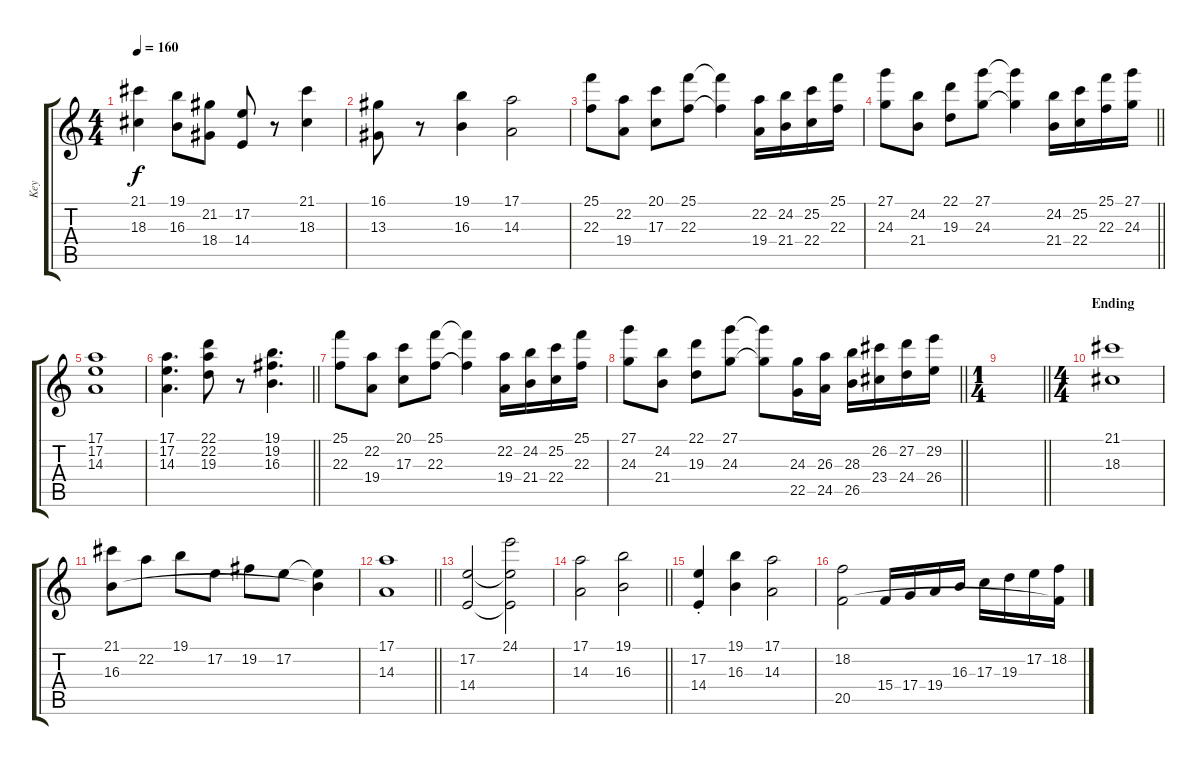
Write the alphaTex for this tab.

\track ("Key" "Key") {instrument stringensemble1}
\staff {score tabs}
\tuning (E4 B3 G3 D3 A2 E2) {hide}
\ts (4 4)
\tempo 160
\clef g2
\ks c
(21.1 18.3).4{dy f} (19.1 16.3).8 (21.2 18.4).8 (17.2 14.4).8 r.8 (21.1 18.3).4 |
(16.1 13.3).8 r.8 (19.1 16.3).4 (17.1 14.3).2 |
(25.1 22.3).8 (22.2 19.4).8 (20.1 17.3).8 (25.1 22.3).8 (25.1{t} 22.3{t}).4 (22.2 19.4).16 (24.2 21.4).16 (25.2 22.4).16 (25.1 22.3).16 |
\barLineRight lightlight
(27.1 24.3).8 (24.2 21.4).8 (22.1 19.3).8 (27.1 24.3).8 (27.1{t} 24.3{t}).4 (24.2 21.4).16 (25.2 22.4).16 (25.1 22.3).16 (27.1 24.3).16 |
(17.1 17.2 14.3).1 |
\barLineRight lightlight
(17.1 17.2 14.3).4{d} (22.1 22.2 19.3).8 r.8 (19.1 19.2 16.3).4{d} |
(25.1 22.3).8 (22.2 19.4).8 (20.1 17.3).8 (25.1 22.3).8 (25.1{t} 22.3{t}).4 (22.2 19.4).16 (24.2 21.4).16 (25.2 22.4).16 (25.1 22.3).16 |
\barLineRight lightlight
(27.1 24.3).8 (24.2 21.4).8 (22.1 19.3).8 (27.1 24.3).8 (27.1{t} 24.3{t}).8 (24.3 22.5).16 (26.3 24.5).16 (28.3 26.5).16 (26.2 23.4).16 (27.2 24.4).16 (29.2 26.4).16 |
\ts (1 4)
\barLineRight lightlight
|
\ts (4 4)
\section ("" "Ending")
(21.1 18.3).1 |
(21.1 16.3).8 22.2.8 19.1.8 17.2.8 19.2.8 17.2.8 (17.2{t} 16.3{t}).4 |
\barLineRight lightlight
(17.1 14.3).1 |
(17.2 14.4).2 (24.1 17.2{t} 14.4{t}).2 |
\barLineRight lightlight
(17.1 14.3).2 (19.1 16.3).2 |
(17.2{st} 14.4{st}).4 (19.1 16.3).4 (17.1 14.3).2 |
(18.2 20.5).2 15.4.16 17.4.16 19.4.16 16.3.16 17.3.16 19.3.16 17.2.16 (18.2 20.5{t}).16
